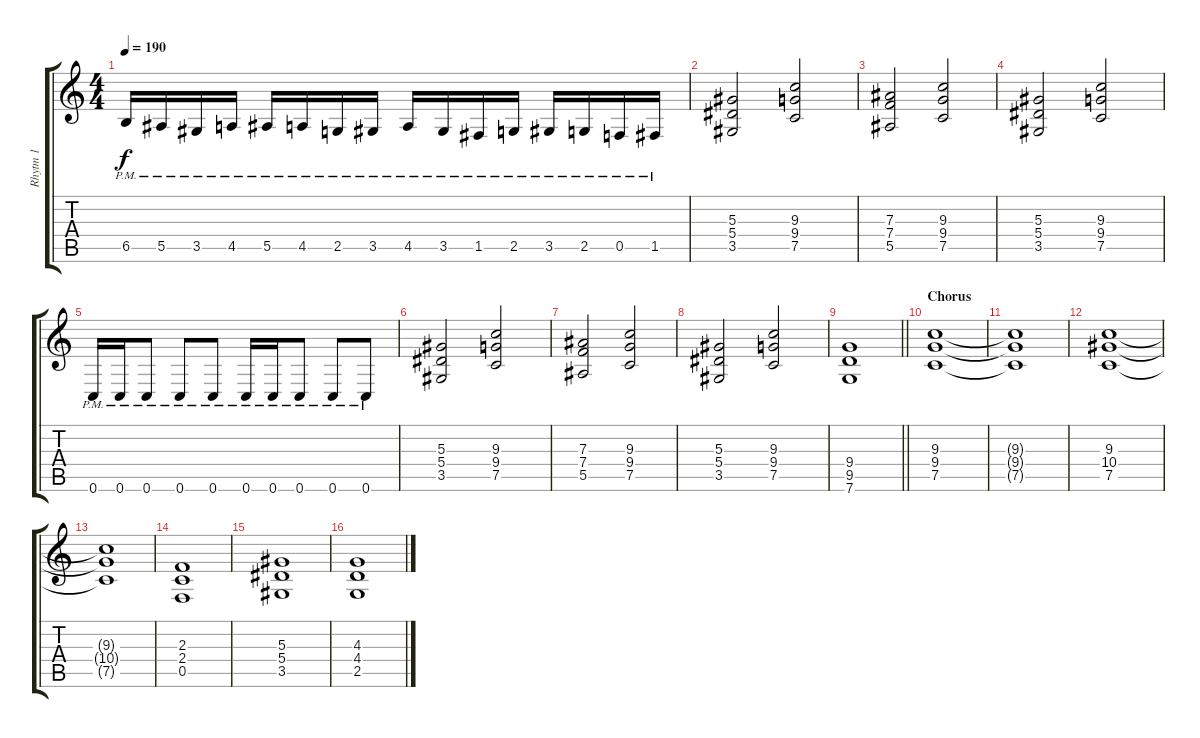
\track ("Rhytm 1" "Rhytm 1") {instrument distortionguitar}
\staff {score tabs}
\tuning (C4 G3 Eb3 Bb2 F2 C2) {hide}
\ts (4 4)
\tempo 190
\clef g2
\ks c
6.5{pm}.16{dy f} 5.5{pm}.16 3.5{pm}.16 4.5{pm}.16 5.5{pm}.16 4.5{pm}.16 2.5{pm}.16 3.5{pm}.16 4.5{pm}.16 3.5{pm}.16 1.5{pm}.16 2.5{pm}.16 3.5{pm}.16 2.5{pm}.16 0.5{pm}.16 1.5{pm}.16 |
(5.3 5.4 3.5).2 (9.3 9.4 7.5).2 |
(7.3 7.4 5.5).2 (9.3 9.4 7.5).2 |
(5.3 5.4 3.5).2 (9.3 9.4 7.5).2 |
0.6{pm}.16 0.6{pm}.16 0.6{pm}.8 0.6{pm}.8 0.6{pm}.8 0.6{pm}.16 0.6{pm}.16 0.6{pm}.8 0.6{pm}.8 0.6{pm}.8 |
(5.3 5.4 3.5).2 (9.3 9.4 7.5).2 |
(7.3 7.4 5.5).2 (9.3 9.4 7.5).2 |
(5.3 5.4 3.5).2 (9.3 9.4 7.5).2 |
\barLineRight lightlight
(9.4 9.5 7.6).1 |
\section ("" "Chorus")
(9.3 9.4 7.5).1 |
(9.3{t} 9.4{t} 7.5{t}).1 |
(9.3 10.4 7.5).1 |
(9.3{t} 10.4{t} 7.5{t}).1 |
(2.3 2.4 0.5).1 |
(5.3 5.4 3.5).1 |
(4.3 4.4 2.5).1
